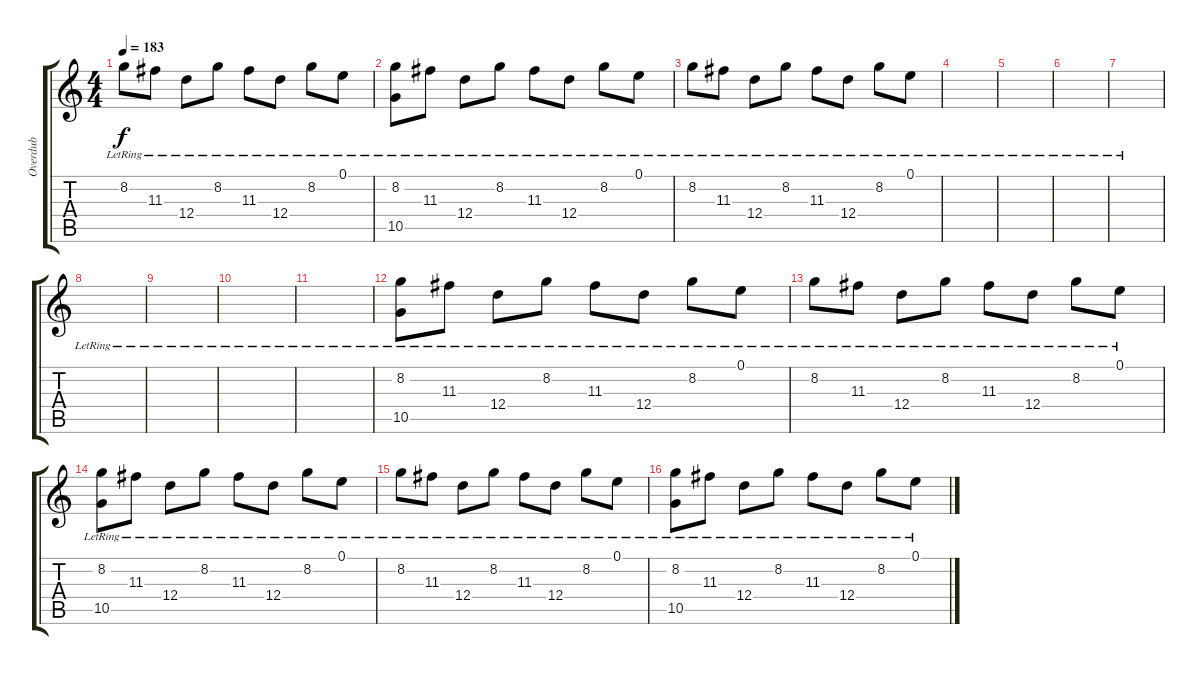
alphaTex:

\track ("Overdub" "Overdub") {instrument electricguitarjazz}
\staff {score tabs}
\tuning (E4 B3 G3 D3 A2 D2) {hide}
\ts (4 4)
\tempo 183
\clef g2
\ks c
8.2{lr}.8{dy f} 11.3{lr}.8 12.4{lr}.8 8.2{lr}.8 11.3{lr}.8 12.4{lr}.8 8.2{lr}.8 0.1{lr}.8 |
(8.2{lr} 10.5).8 11.3{lr}.8 12.4{lr}.8 8.2{lr}.8 11.3{lr}.8 12.4{lr}.8 8.2{lr}.8 0.1{lr}.8 |
8.2{lr}.8 11.3{lr}.8 12.4{lr}.8 8.2{lr}.8 11.3{lr}.8 12.4{lr}.8 8.2{lr}.8 0.1{lr}.8 |
|
|
|
|
|
|
|
|
(8.2{lr} 10.5).8 11.3{lr}.8 12.4{lr}.8 8.2{lr}.8 11.3{lr}.8 12.4{lr}.8 8.2{lr}.8 0.1{lr}.8 |
8.2{lr}.8 11.3{lr}.8 12.4{lr}.8 8.2{lr}.8 11.3{lr}.8 12.4{lr}.8 8.2{lr}.8 0.1{lr}.8 |
(8.2{lr} 10.5).8 11.3{lr}.8 12.4{lr}.8 8.2{lr}.8 11.3{lr}.8 12.4{lr}.8 8.2{lr}.8 0.1{lr}.8 |
8.2{lr}.8 11.3{lr}.8 12.4{lr}.8 8.2{lr}.8 11.3{lr}.8 12.4{lr}.8 8.2{lr}.8 0.1{lr}.8 |
(8.2{lr} 10.5).8 11.3{lr}.8 12.4{lr}.8 8.2{lr}.8 11.3{lr}.8 12.4{lr}.8 8.2{lr}.8 0.1{lr}.8
